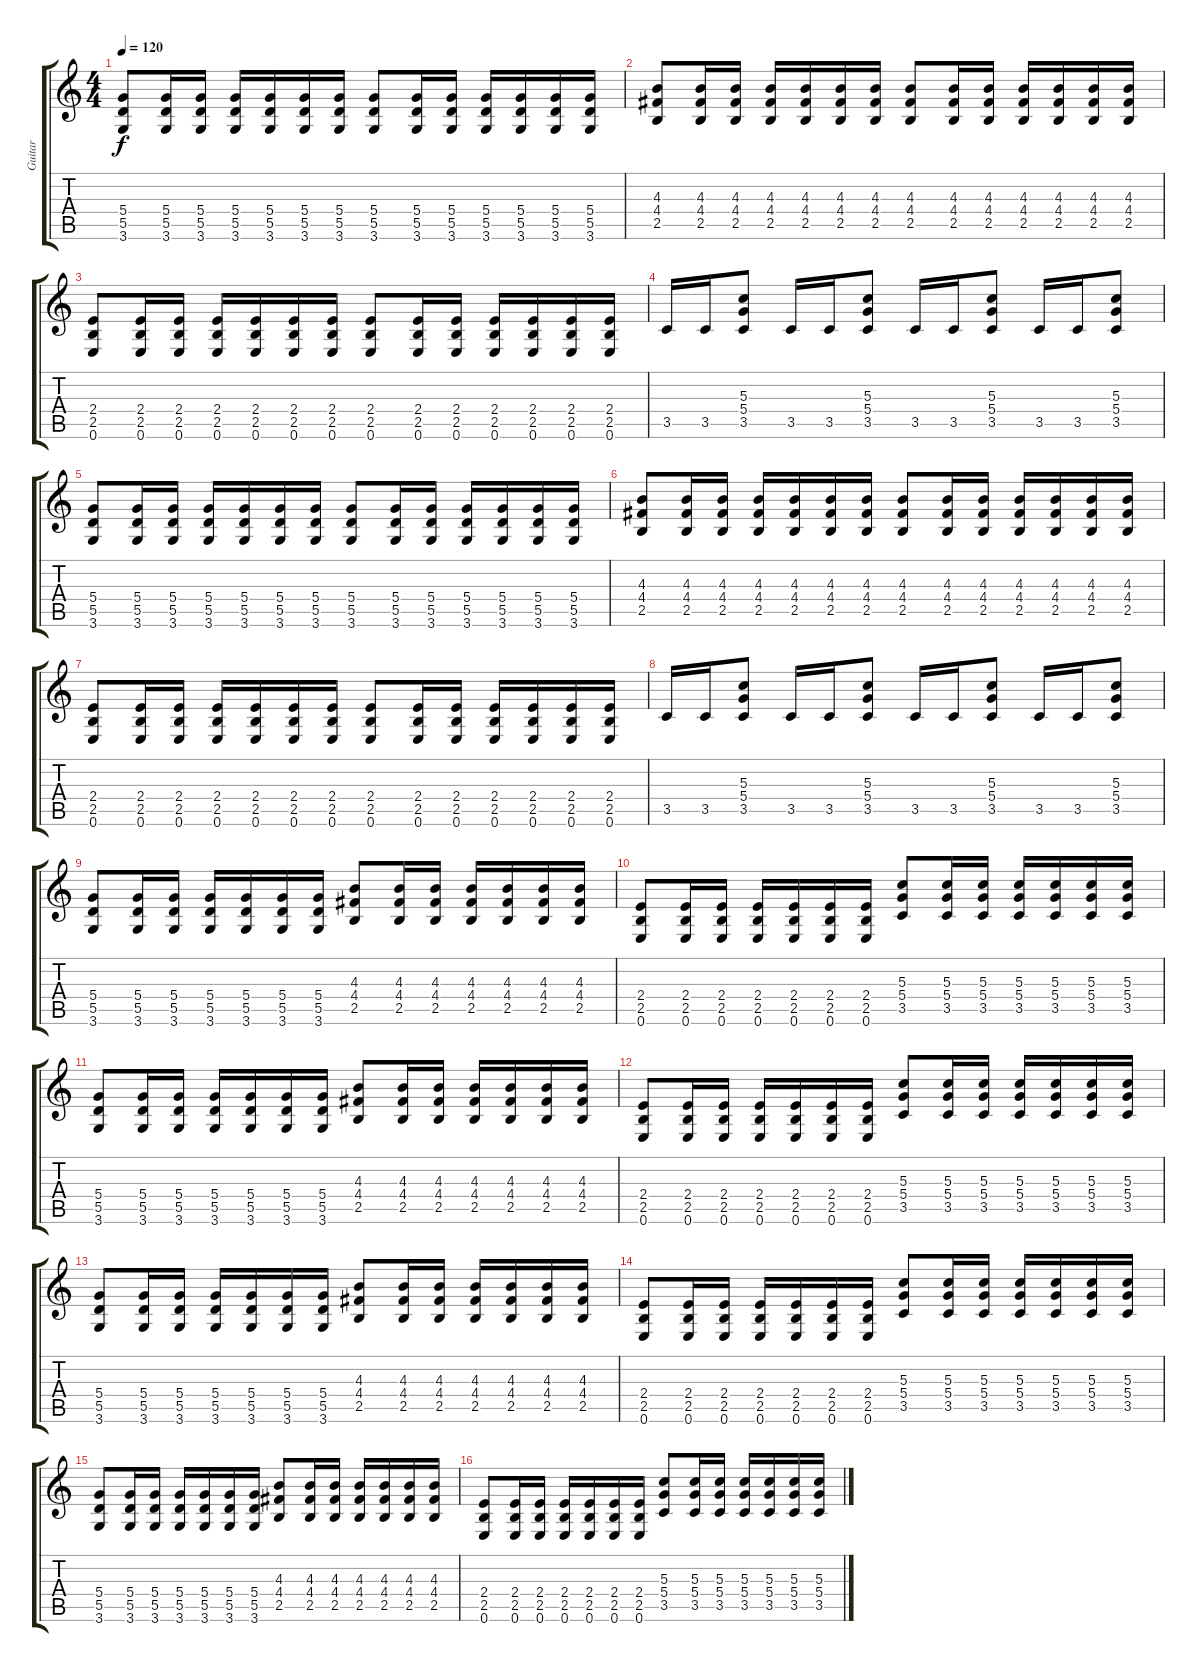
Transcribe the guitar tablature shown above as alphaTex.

\track ("Guitar" "Guitar") {instrument distortionguitar}
\staff {score tabs}
\tuning (E4 B3 G3 D3 A2 E2) {hide}
\ts (4 4)
\tempo 120
\clef g2
\ks c
(5.4 5.5 3.6).8{dy f} (5.4 5.5 3.6).16 (5.4 5.5 3.6).16 (5.4 5.5 3.6).16 (5.4 5.5 3.6).16 (5.4 5.5 3.6).16 (5.4 5.5 3.6).16 (5.4 5.5 3.6).8 (5.4 5.5 3.6).16 (5.4 5.5 3.6).16 (5.4 5.5 3.6).16 (5.4 5.5 3.6).16 (5.4 5.5 3.6).16 (5.4 5.5 3.6).16 |
(4.3 4.4 2.5).8 (4.3 4.4 2.5).16 (4.3 4.4 2.5).16 (4.3 4.4 2.5).16 (4.3 4.4 2.5).16 (4.3 4.4 2.5).16 (4.3 4.4 2.5).16 (4.3 4.4 2.5).8 (4.3 4.4 2.5).16 (4.3 4.4 2.5).16 (4.3 4.4 2.5).16 (4.3 4.4 2.5).16 (4.3 4.4 2.5).16 (4.3 4.4 2.5).16 |
(2.4 2.5 0.6).8 (2.4 2.5 0.6).16 (2.4 2.5 0.6).16 (2.4 2.5 0.6).16 (2.4 2.5 0.6).16 (2.4 2.5 0.6).16 (2.4 2.5 0.6).16 (2.4 2.5 0.6).8 (2.4 2.5 0.6).16 (2.4 2.5 0.6).16 (2.4 2.5 0.6).16 (2.4 2.5 0.6).16 (2.4 2.5 0.6).16 (2.4 2.5 0.6).16 |
3.5.16 3.5.16 (5.3 5.4 3.5).8 3.5.16 3.5.16 (5.3 5.4 3.5).8 3.5.16 3.5.16 (5.3 5.4 3.5).8 3.5.16 3.5.16 (5.3 5.4 3.5).8 |
(5.4 5.5 3.6).8 (5.4 5.5 3.6).16 (5.4 5.5 3.6).16 (5.4 5.5 3.6).16 (5.4 5.5 3.6).16 (5.4 5.5 3.6).16 (5.4 5.5 3.6).16 (5.4 5.5 3.6).8 (5.4 5.5 3.6).16 (5.4 5.5 3.6).16 (5.4 5.5 3.6).16 (5.4 5.5 3.6).16 (5.4 5.5 3.6).16 (5.4 5.5 3.6).16 |
(4.3 4.4 2.5).8 (4.3 4.4 2.5).16 (4.3 4.4 2.5).16 (4.3 4.4 2.5).16 (4.3 4.4 2.5).16 (4.3 4.4 2.5).16 (4.3 4.4 2.5).16 (4.3 4.4 2.5).8 (4.3 4.4 2.5).16 (4.3 4.4 2.5).16 (4.3 4.4 2.5).16 (4.3 4.4 2.5).16 (4.3 4.4 2.5).16 (4.3 4.4 2.5).16 |
(2.4 2.5 0.6).8 (2.4 2.5 0.6).16 (2.4 2.5 0.6).16 (2.4 2.5 0.6).16 (2.4 2.5 0.6).16 (2.4 2.5 0.6).16 (2.4 2.5 0.6).16 (2.4 2.5 0.6).8 (2.4 2.5 0.6).16 (2.4 2.5 0.6).16 (2.4 2.5 0.6).16 (2.4 2.5 0.6).16 (2.4 2.5 0.6).16 (2.4 2.5 0.6).16 |
3.5.16 3.5.16 (5.3 5.4 3.5).8 3.5.16 3.5.16 (5.3 5.4 3.5).8 3.5.16 3.5.16 (5.3 5.4 3.5).8 3.5.16 3.5.16 (5.3 5.4 3.5).8 |
(5.4 5.5 3.6).8 (5.4 5.5 3.6).16 (5.4 5.5 3.6).16 (5.4 5.5 3.6).16 (5.4 5.5 3.6).16 (5.4 5.5 3.6).16 (5.4 5.5 3.6).16 (4.3 4.4 2.5).8 (4.3 4.4 2.5).16 (4.3 4.4 2.5).16 (4.3 4.4 2.5).16 (4.3 4.4 2.5).16 (4.3 4.4 2.5).16 (4.3 4.4 2.5).16 |
(2.4 2.5 0.6).8 (2.4 2.5 0.6).16 (2.4 2.5 0.6).16 (2.4 2.5 0.6).16 (2.4 2.5 0.6).16 (2.4 2.5 0.6).16 (2.4 2.5 0.6).16 (5.3 5.4 3.5).8 (5.3 5.4 3.5).16 (5.3 5.4 3.5).16 (5.3 5.4 3.5).16 (5.3 5.4 3.5).16 (5.3 5.4 3.5).16 (5.3 5.4 3.5).16 |
(5.4 5.5 3.6).8 (5.4 5.5 3.6).16 (5.4 5.5 3.6).16 (5.4 5.5 3.6).16 (5.4 5.5 3.6).16 (5.4 5.5 3.6).16 (5.4 5.5 3.6).16 (4.3 4.4 2.5).8 (4.3 4.4 2.5).16 (4.3 4.4 2.5).16 (4.3 4.4 2.5).16 (4.3 4.4 2.5).16 (4.3 4.4 2.5).16 (4.3 4.4 2.5).16 |
(2.4 2.5 0.6).8 (2.4 2.5 0.6).16 (2.4 2.5 0.6).16 (2.4 2.5 0.6).16 (2.4 2.5 0.6).16 (2.4 2.5 0.6).16 (2.4 2.5 0.6).16 (5.3 5.4 3.5).8 (5.3 5.4 3.5).16 (5.3 5.4 3.5).16 (5.3 5.4 3.5).16 (5.3 5.4 3.5).16 (5.3 5.4 3.5).16 (5.3 5.4 3.5).16 |
(5.4 5.5 3.6).8 (5.4 5.5 3.6).16 (5.4 5.5 3.6).16 (5.4 5.5 3.6).16 (5.4 5.5 3.6).16 (5.4 5.5 3.6).16 (5.4 5.5 3.6).16 (4.3 4.4 2.5).8 (4.3 4.4 2.5).16 (4.3 4.4 2.5).16 (4.3 4.4 2.5).16 (4.3 4.4 2.5).16 (4.3 4.4 2.5).16 (4.3 4.4 2.5).16 |
(2.4 2.5 0.6).8 (2.4 2.5 0.6).16 (2.4 2.5 0.6).16 (2.4 2.5 0.6).16 (2.4 2.5 0.6).16 (2.4 2.5 0.6).16 (2.4 2.5 0.6).16 (5.3 5.4 3.5).8 (5.3 5.4 3.5).16 (5.3 5.4 3.5).16 (5.3 5.4 3.5).16 (5.3 5.4 3.5).16 (5.3 5.4 3.5).16 (5.3 5.4 3.5).16 |
(5.4 5.5 3.6).8 (5.4 5.5 3.6).16 (5.4 5.5 3.6).16 (5.4 5.5 3.6).16 (5.4 5.5 3.6).16 (5.4 5.5 3.6).16 (5.4 5.5 3.6).16 (4.3 4.4 2.5).8 (4.3 4.4 2.5).16 (4.3 4.4 2.5).16 (4.3 4.4 2.5).16 (4.3 4.4 2.5).16 (4.3 4.4 2.5).16 (4.3 4.4 2.5).16 |
(2.4 2.5 0.6).8 (2.4 2.5 0.6).16 (2.4 2.5 0.6).16 (2.4 2.5 0.6).16 (2.4 2.5 0.6).16 (2.4 2.5 0.6).16 (2.4 2.5 0.6).16 (5.3 5.4 3.5).8 (5.3 5.4 3.5).16 (5.3 5.4 3.5).16 (5.3 5.4 3.5).16 (5.3 5.4 3.5).16 (5.3 5.4 3.5).16 (5.3 5.4 3.5).16
